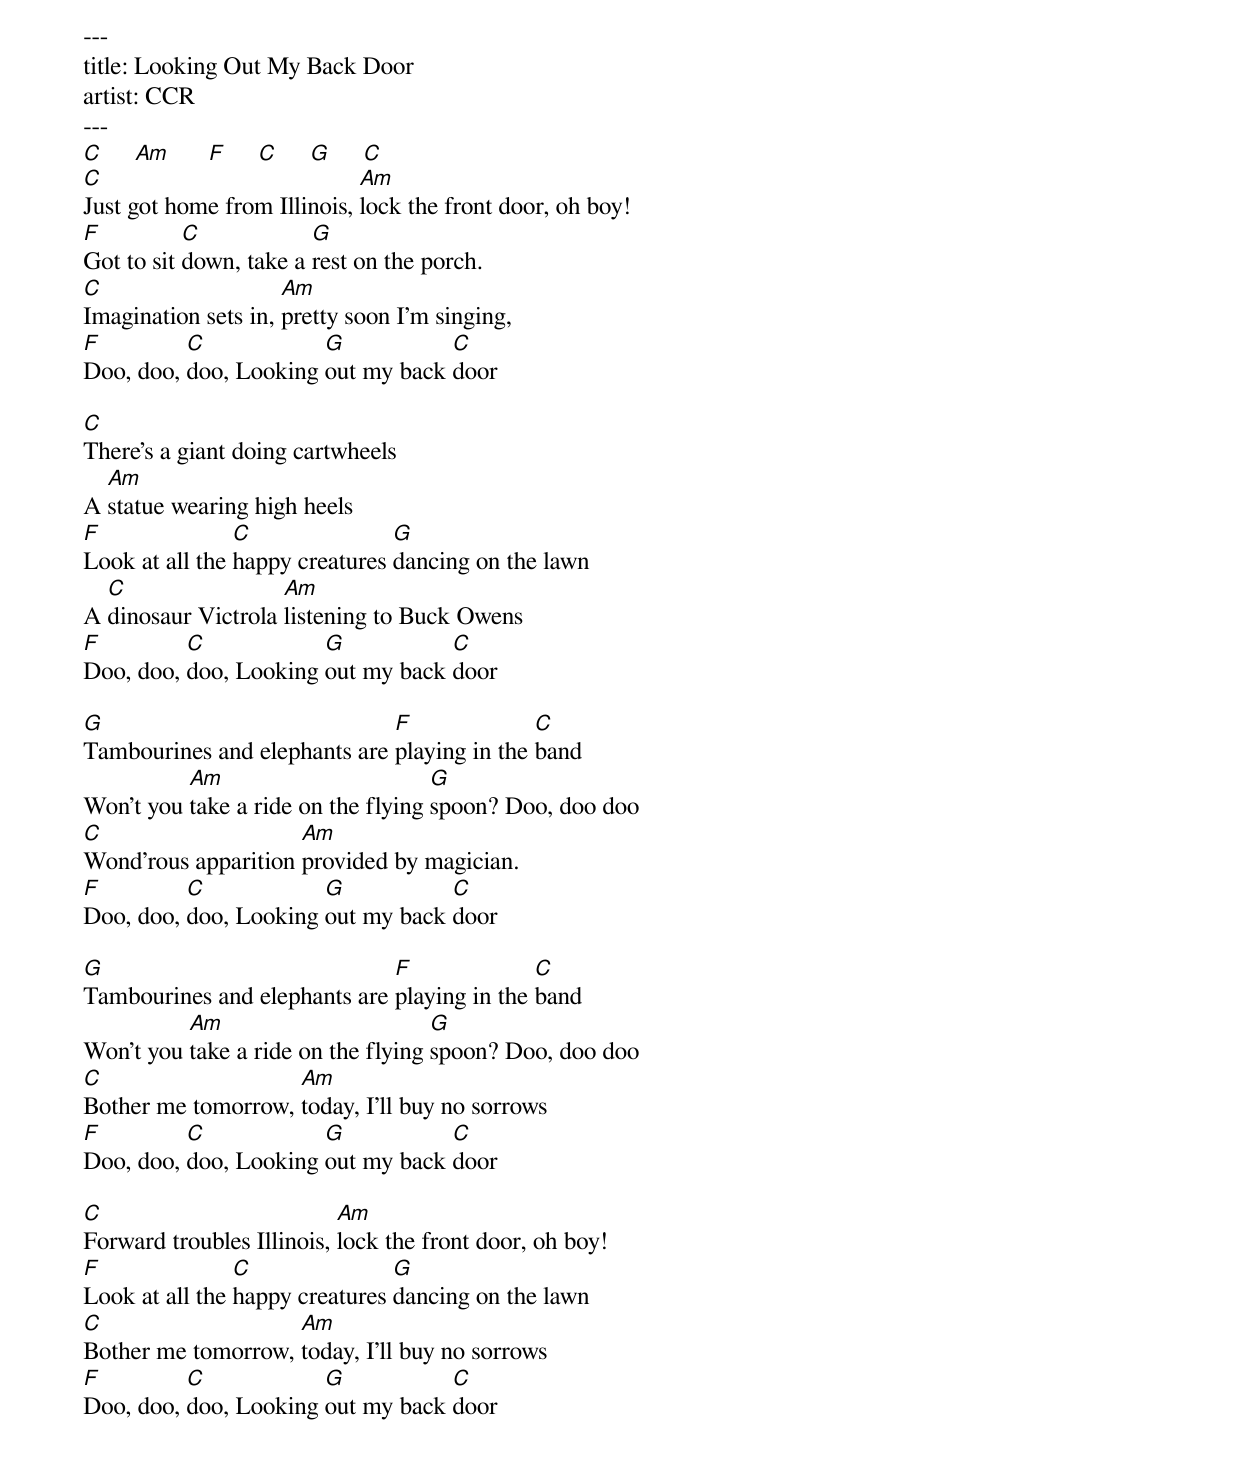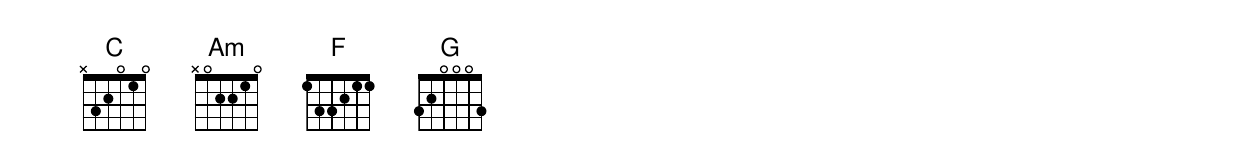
---
title: Looking Out My Back Door
artist: CCR
---
[C]     [Am]      [F]     [C]     [G]     [C]
[C]Just got home from Illinois, [Am]lock the front door, oh boy!
[F]Got to sit [C]down, take a [G]rest on the porch.
[C]Imagination sets in, [Am]pretty soon I'm singing,
[F]Doo, doo, [C]doo, Looking [G]out my back [C]door

[C]There's a giant doing cartwheels
A [Am]statue wearing high heels
[F]Look at all the [C]happy creatures [G]dancing on the lawn
A [C]dinosaur Victrola [Am]listening to Buck Owens
[F]Doo, doo, [C]doo, Looking [G]out my back [C]door

[G]Tambourines and elephants are [F]playing in the [C]band
Won't you [Am]take a ride on the flying [G]spoon? Doo, doo doo
[C]Wond'rous apparition [Am]provided by magician.
[F]Doo, doo, [C]doo, Looking [G]out my back [C]door

[G]Tambourines and elephants are [F]playing in the [C]band
Won't you [Am]take a ride on the flying [G]spoon? Doo, doo doo
[C]Bother me tomorrow, [Am]today, I'll buy no sorrows
[F]Doo, doo, [C]doo, Looking [G]out my back [C]door

[C]Forward troubles Illinois, [Am]lock the front door, oh boy!
[F]Look at all the [C]happy creatures [G]dancing on the lawn
[C]Bother me tomorrow, [Am]today, I'll buy no sorrows
[F]Doo, doo, [C]doo, Looking [G]out my back [C]door
